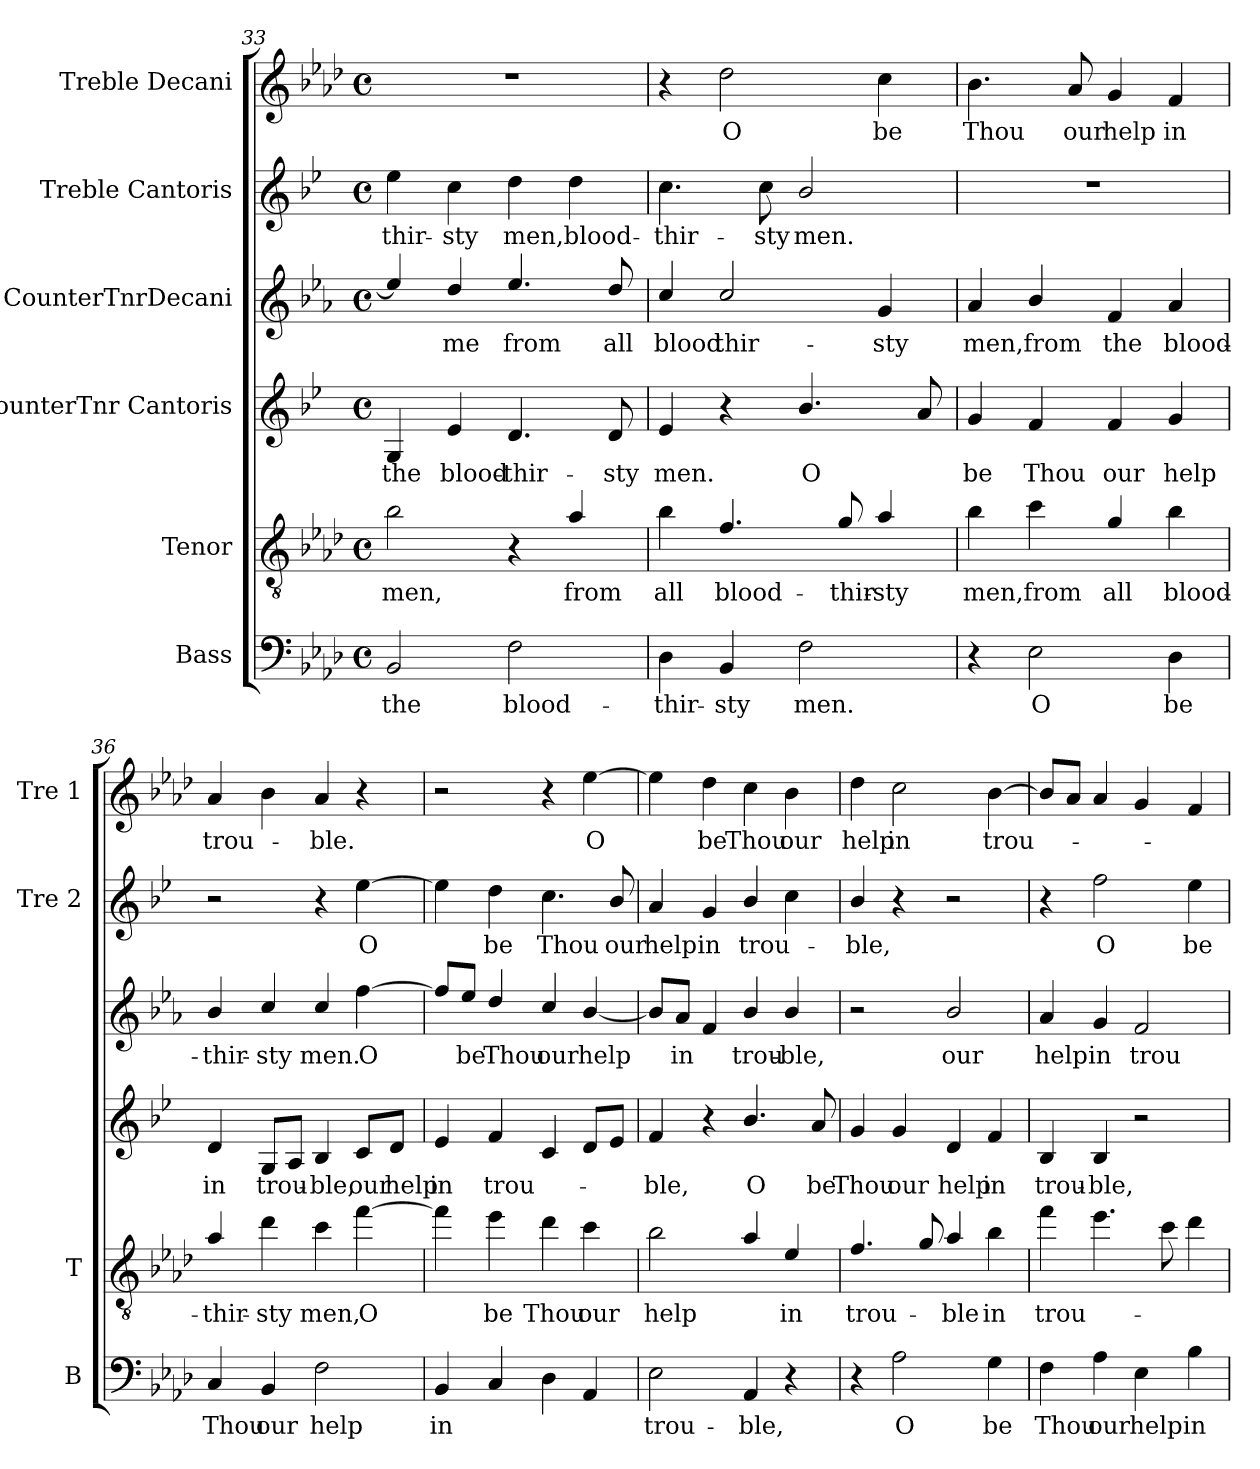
**kern	**text	**kern	**text	**kern	**text	**kern	**text	**kern	**text	**kern	**text
*part6	*part6	*part5	*part5	*part4	*part4	*part3	*part3	*part2	*part2	*part1	*part1
*staff6	*staff6	*staff5	*staff5	*staff4	*staff4	*staff3	*staff3	*staff2	*staff2	*staff1	*staff1
*I"Bass	*	*I"Tenor	*	*I"CounterTnr Cantoris	*	*I"CounterTnrDecani	*	*I"Treble Cantoris	*	*I"Treble Decani	*
*I'B	*	*I'T	*	*	*	*	*	*I'Tre 2	*	*I'Tre 1	*
*clefF4	*	*clefGv2	*	*clefG2	*	*clefG2	*	*clefG2	*	*clefG2	*
*	*	*ITrd8c14	*	*ITrd1c2	*	*ITrd4c7	*	*ITrd1c2	*	*	*
*k[b-e-a-d-]	*	*k[b-e-a-d-]	*	*k[b-e-a-d-]	*	*k[b-e-a-d-]	*	*k[b-e-a-d-]	*	*k[b-e-a-d-]	*
*A-:	*	*A-:	*	*A-:	*	*A-:	*	*A-:	*	*A-:	*
*M4/4	*	*M4/4	*	*M4/4	*	*M4/4	*	*M4/4	*	*M4/4	*
*met(c)	*	*met(c)	*	*met(c)	*	*met(c)	*	*met(c)	*	*met(c)	*
=33	=33	=33	=33	=33	=33	=33	=33	=33	=33	=33	=33
!	!LO:LY:b	!	!LO:LY:b	!	!LO:LY:b	!	!	!	!LO:LY:b	!	!
2BB-/	the	2B-\	men,	4F/	the	4a-/]	.	4dd-\	-thir-	1r	.
!	!	!	!	!	!LO:LY:b	!	!LO:LY:b	!	!LO:LY:b	!	!
.	.	.	.	4d-/	blood-	4g/	me	4b-\	-sty	.	.
!	!LO:LY:b	!	!	!	!LO:LY:b	!	!LO:LY:b	!	!LO:LY:b	!	!
2F\	blood-	4r	.	4.c/	-thir-	4.a-/	from	4cc\	men,	.	.
!	!	!	!LO:LY:b	!	!	!	!	!	!LO:LY:b	!	!
.	.	4A-/	from	.	.	.	.	4cc\	blood-	.	.
!	!	!	!	!	!LO:LY:b	!	!LO:LY:b	!	!	!	!
.	.	.	.	8c/	-sty	8g/	all	.	.	.	.
=34	=34	=34	=34	=34	=34	=34	=34	=34	=34	=34	=34
!	!LO:LY:b	!	!LO:LY:b	!	!LO:LY:b	!	!LO:LY:b	!	!LO:LY:b	!	!
4D-\	-thir-	4B-\	all	4d-/	men.	4f/	blood	4.b-\	-thir-	4r	.
!	!LO:LY:b	!	!LO:LY:b	!	!	!	!LO:LY:b	!	!	!	!LO:LY:b
4BB-/	-sty	4.F/	blood-	4r	.	2f/	thir-	.	.	2dd-\	O
!	!	!	!	!	!	!	!	!	!LO:LY:b	!	!
.	.	.	.	.	.	.	.	8b-\	-sty	.	.
!	!LO:LY:b	!	!	!	!LO:LY:b	!	!	!	!LO:LY:b	!	!
2F\	men.	.	.	4.a-/	O	.	.	2a-/	men.	.	.
!	!	!	!LO:LY:b	!	!	!	!	!	!	!	!
.	.	8G/	-thir-	.	.	.	.	.	.	.	.
!	!	!	!LO:LY:b	!	!	!	!LO:LY:b	!	!	!	!LO:LY:b
.	.	4A-/	-sty	.	.	4c/	-sty	.	.	4cc\	be
.	.	.	.	8g/	.	.	.	.	.	.	.
=35	=35	=35	=35	=35	=35	=35	=35	=35	=35	=35	=35
!	!	!	!LO:LY:b	!	!LO:LY:b	!	!LO:LY:b	!	!	!	!LO:LY:b
4r	.	4B-\	men,	4f/	be	4d-/	men,	1r	.	4.b-\	Thou
!	!LO:LY:b	!	!LO:LY:b	!	!LO:LY:b	!	!LO:LY:b	!	!	!	!
2E-\	O	4c\	from	4e-/	Thou	4e-/	from	.	.	.	.
!	!	!	!	!	!	!	!	!	!	!	!LO:LY:b
.	.	.	.	.	.	.	.	.	.	8a-/	our
!	!	!	!LO:LY:b	!	!LO:LY:b	!	!LO:LY:b	!	!	!	!LO:LY:b
.	.	4G/	all	4e-/	our	4B-/	the	.	.	4g/	help
!	!LO:LY:b	!	!LO:LY:b	!	!LO:LY:b	!	!LO:LY:b	!	!	!	!LO:LY:b
4D-\	be	4B-\	blood-	4f/	help	4d-/	blood-	.	.	4f/	in
!!LO:LB:g=z
=36	=36	=36	=36	=36	=36	=36	=36	=36	=36	=36	=36
!	!LO:LY:b	!	!LO:LY:b	!	!LO:LY:b	!	!LO:LY:b	!	!	!	!LO:LY:b
4C/	Thou	4A-/	-thir-	4c/	in	4e-/	-thir-	2r	.	4a-/	trou-
!	!LO:LY:b	!	!LO:LY:b	!	!LO:LY:b	!	!LO:LY:b	!	!	!	!
4BB-/	our	4d-\	-sty	8F/L	trou-	4f/	-sty	.	.	4b-\	.
.	.	.	.	8G/J	.	.	.	.	.	.	.
!	!LO:LY:b	!	!LO:LY:b	!	!LO:LY:b	!	!LO:LY:b	!	!	!	!LO:LY:b
2F\	help	4c\	men,	4A-/	-ble,	4f/	men.	4r	.	4a-/	-ble.
!	!	!	!LO:LY:b	!	!LO:LY:b	!	!LO:LY:b	!	!LO:LY:b	!	!
.	.	[4f\	O	8B-/L	our	[4b-\	O	[4dd-\	O	4r	.
!	!	!	!	!	!LO:LY:b	!	!	!	!	!	!
.	.	.	.	8c/J	help	.	.	.	.	.	.
=37	=37	=37	=37	=37	=37	=37	=37	=37	=37	=37	=37
!	!LO:LY:b	!	!	!	!LO:LY:b	!	!	!	!	!	!
4BB-/	in	4f\]	.	4d-/	in	8b-/L]	.	4dd-\]	.	2r	.
!	!	!	!	!	!	!	!LO:LY:b	!	!	!	!
.	.	.	.	.	.	8a-/J	be	.	.	.	.
!	!	!	!LO:LY:b	!	!LO:LY:b	!	!LO:LY:b	!	!LO:LY:b	!	!
4C/	.	4e-\	be	4e-/	trou-	4g/	Thou	4cc\	be	.	.
!	!	!	!LO:LY:b	!	!	!	!LO:LY:b	!	!LO:LY:b	!	!
4D-\	.	4d-\	Thou	4B-/	.	4f/	our	4.b-\	Thou	4r	.
!	!	!	!LO:LY:b	!	!	!	!LO:LY:b	!	!	!	!LO:LY:b
4AA-/	.	4c\	our	8c/L	.	[4e-/	help	.	.	[4ee-\	O
!	!	!	!	!	!	!	!	!	!LO:LY:b	!	!
.	.	.	.	8d-/J	.	.	.	8a-/	our	.	.
=38	=38	=38	=38	=38	=38	=38	=38	=38	=38	=38	=38
!	!LO:LY:b	!	!LO:LY:b	!	!LO:LY:b	!	!	!	!LO:LY:b	!	!
2E-\	trou-	2B-\	help	4e-/	-ble,	8e-/L]	.	4g/	help	4ee-\]	.
!	!	!	!	!	!	!	!LO:LY:b	!	!	!	!
.	.	.	.	.	.	8d-/J	in	.	.	.	.
!	!	!	!	!	!	!	!	!	!LO:LY:b	!	!LO:LY:b
.	.	.	.	4r	.	4B-/	.	4f/	in	4dd-\	be
!	!LO:LY:b	!	!	!	!LO:LY:b	!	!LO:LY:b	!	!LO:LY:b	!	!LO:LY:b
4AA-/	-ble,	4A-/	.	4.a-/	O	4e-/	trou-	4a-/	trou-	4cc\	Thou
!	!	!	!LO:LY:b	!	!	!	!LO:LY:b	!	!	!	!LO:LY:b
4r	.	4E-/	in	.	.	4e-/	-ble,	4b-\	.	4b-\	our
!	!	!	!	!	!LO:LY:b	!	!	!	!	!	!
.	.	.	.	8g/	be	.	.	.	.	.	.
=39	=39	=39	=39	=39	=39	=39	=39	=39	=39	=39	=39
!	!	!	!LO:LY:b	!	!LO:LY:b	!	!	!	!LO:LY:b	!	!LO:LY:b
4r	.	4.F/	trou-	4f/	Thou	2r	.	4a-/	-ble,	4dd-\	help
!	!LO:LY:b	!	!	!	!LO:LY:b	!	!	!	!	!	!LO:LY:b
2A-\	O	.	.	4f/	our	.	.	4r	.	2cc\	in
.	.	8G/	.	.	.	.	.	.	.	.	.
!	!	!	!LO:LY:b	!	!LO:LY:b	!	!LO:LY:b	!	!	!	!
.	.	4A-/	-ble	4c/	help	2e-/	our	2r	.	.	.
!	!LO:LY:b	!	!LO:LY:b	!	!LO:LY:b	!	!	!	!	!	!LO:LY:b
4G\	be	4B-\	in	4e-/	in	.	.	.	.	[4b-\	trou-
=40	=40	=40	=40	=40	=40	=40	=40	=40	=40	=40	=40
!	!LO:LY:b	!	!LO:LY:b	!	!LO:LY:b	!	!LO:LY:b	!	!	!	!
4F\	Thou	4f\	trou-	4A-/	trou-	4d-/	help	4r	.	8b-/L]	.
.	.	.	.	.	.	.	.	.	.	8a-/J	.
!	!LO:LY:b	!	!	!	!LO:LY:b	!	!LO:LY:b	!	!LO:LY:b	!	!
4A-\	our	4.e-\	.	4A-/	-ble,	4c/	in	2ee-\	O	4a-/	.
!	!LO:LY:b	!	!	!	!	!	!LO:LY:b	!	!	!	!
4E-\	help	.	.	2r	.	2B-/	trou-	.	.	4g/	.
.	.	8c\	.	.	.	.	.	.	.	.	.
!	!LO:LY:b	!	!	!	!	!	!	!	!LO:LY:b	!	!
4B-\	in	4d-\	.	.	.	.	.	4dd-\	be	4f/	.
=	=	=	=	=	=	=	=	=	=	=	=
*-	*-	*-	*-	*-	*-	*-	*-	*-	*-	*-	*-
